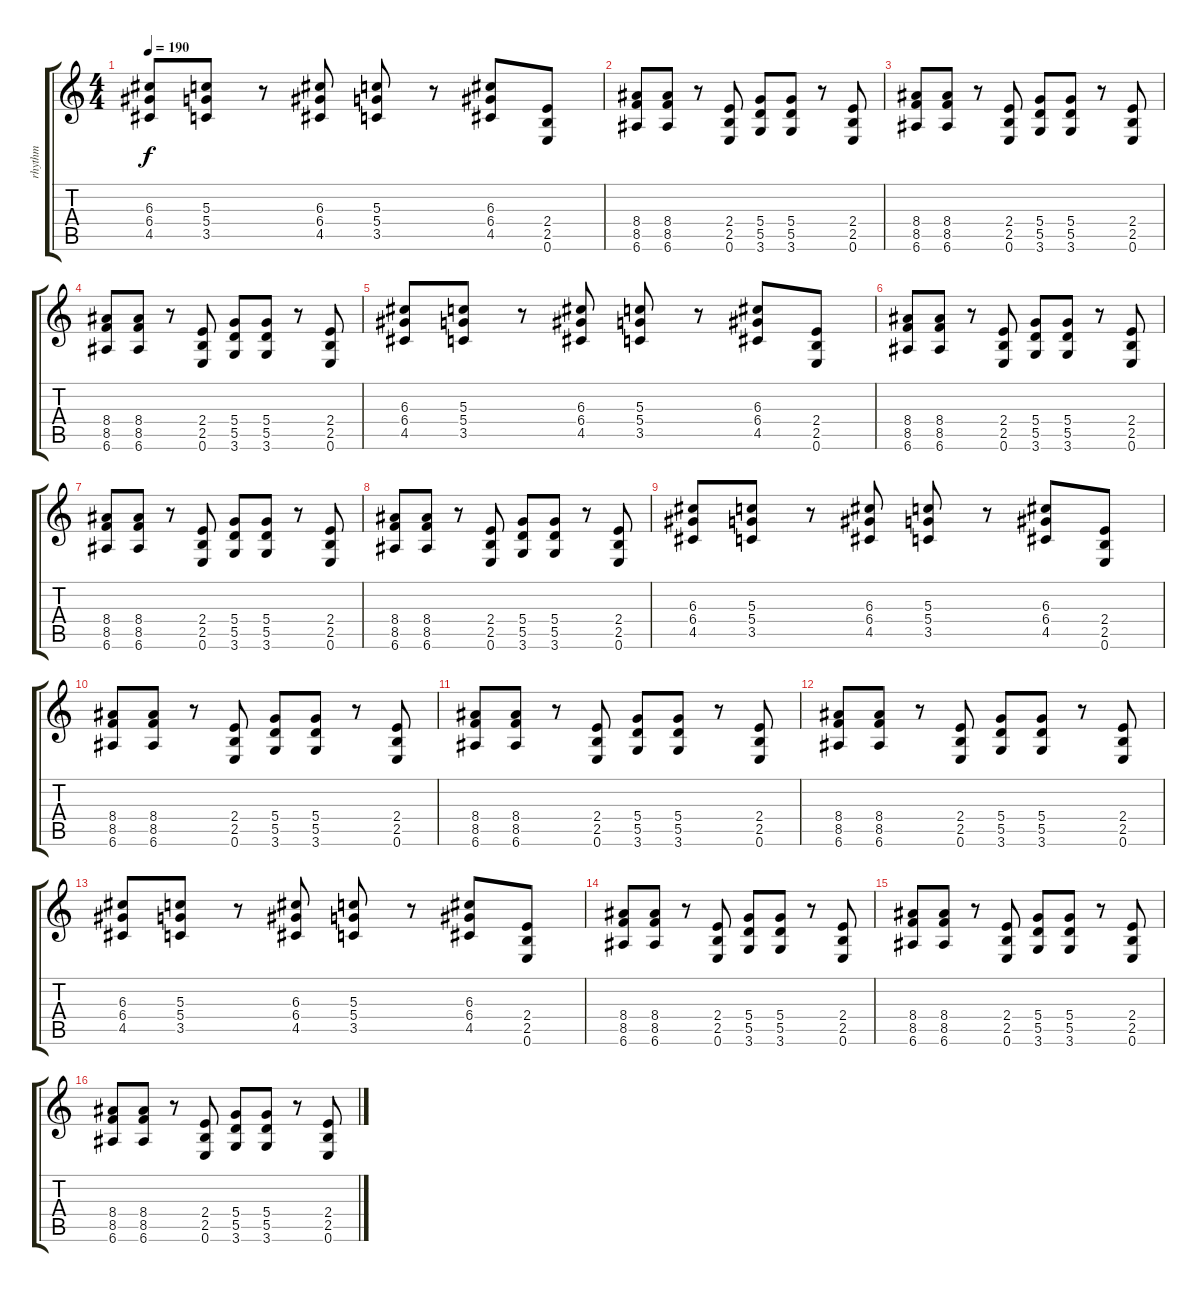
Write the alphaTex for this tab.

\track ("rhythm " "rhythm ") {instrument overdrivenguitar}
\staff {score tabs}
\tuning (E4 B3 G3 D3 A2 E2) {hide}
\ts (4 4)
\tempo 190
\clef g2
\ks c
(6.3 6.4 4.5).8{dy f} (5.3 5.4 3.5).8 r.8 (6.3 6.4 4.5).8 (5.3 5.4 3.5).8 r.8 (6.3 6.4 4.5).8 (2.4 2.5 0.6).8 |
(8.4 8.5 6.6).8 (8.4 8.5 6.6).8 r.8 (2.4 2.5 0.6).8 (5.4 5.5 3.6).8 (5.4 5.5 3.6).8 r.8 (2.4 2.5 0.6).8 |
(8.4 8.5 6.6).8 (8.4 8.5 6.6).8 r.8 (2.4 2.5 0.6).8 (5.4 5.5 3.6).8 (5.4 5.5 3.6).8 r.8 (2.4 2.5 0.6).8 |
(8.4 8.5 6.6).8 (8.4 8.5 6.6).8 r.8 (2.4 2.5 0.6).8 (5.4 5.5 3.6).8 (5.4 5.5 3.6).8 r.8 (2.4 2.5 0.6).8 |
(6.3 6.4 4.5).8 (5.3 5.4 3.5).8 r.8 (6.3 6.4 4.5).8 (5.3 5.4 3.5).8 r.8 (6.3 6.4 4.5).8 (2.4 2.5 0.6).8 |
(8.4 8.5 6.6).8 (8.4 8.5 6.6).8 r.8 (2.4 2.5 0.6).8 (5.4 5.5 3.6).8 (5.4 5.5 3.6).8 r.8 (2.4 2.5 0.6).8 |
(8.4 8.5 6.6).8 (8.4 8.5 6.6).8 r.8 (2.4 2.5 0.6).8 (5.4 5.5 3.6).8 (5.4 5.5 3.6).8 r.8 (2.4 2.5 0.6).8 |
(8.4 8.5 6.6).8 (8.4 8.5 6.6).8 r.8 (2.4 2.5 0.6).8 (5.4 5.5 3.6).8 (5.4 5.5 3.6).8 r.8 (2.4 2.5 0.6).8 |
(6.3 6.4 4.5).8 (5.3 5.4 3.5).8 r.8 (6.3 6.4 4.5).8 (5.3 5.4 3.5).8 r.8 (6.3 6.4 4.5).8 (2.4 2.5 0.6).8 |
(8.4 8.5 6.6).8 (8.4 8.5 6.6).8 r.8 (2.4 2.5 0.6).8 (5.4 5.5 3.6).8 (5.4 5.5 3.6).8 r.8 (2.4 2.5 0.6).8 |
(8.4 8.5 6.6).8 (8.4 8.5 6.6).8 r.8 (2.4 2.5 0.6).8 (5.4 5.5 3.6).8 (5.4 5.5 3.6).8 r.8 (2.4 2.5 0.6).8 |
(8.4 8.5 6.6).8 (8.4 8.5 6.6).8 r.8 (2.4 2.5 0.6).8 (5.4 5.5 3.6).8 (5.4 5.5 3.6).8 r.8 (2.4 2.5 0.6).8 |
(6.3 6.4 4.5).8 (5.3 5.4 3.5).8 r.8 (6.3 6.4 4.5).8 (5.3 5.4 3.5).8 r.8 (6.3 6.4 4.5).8 (2.4 2.5 0.6).8 |
(8.4 8.5 6.6).8 (8.4 8.5 6.6).8 r.8 (2.4 2.5 0.6).8 (5.4 5.5 3.6).8 (5.4 5.5 3.6).8 r.8 (2.4 2.5 0.6).8 |
(8.4 8.5 6.6).8 (8.4 8.5 6.6).8 r.8 (2.4 2.5 0.6).8 (5.4 5.5 3.6).8 (5.4 5.5 3.6).8 r.8 (2.4 2.5 0.6).8 |
(8.4 8.5 6.6).8 (8.4 8.5 6.6).8 r.8 (2.4 2.5 0.6).8 (5.4 5.5 3.6).8 (5.4 5.5 3.6).8 r.8 (2.4 2.5 0.6).8
